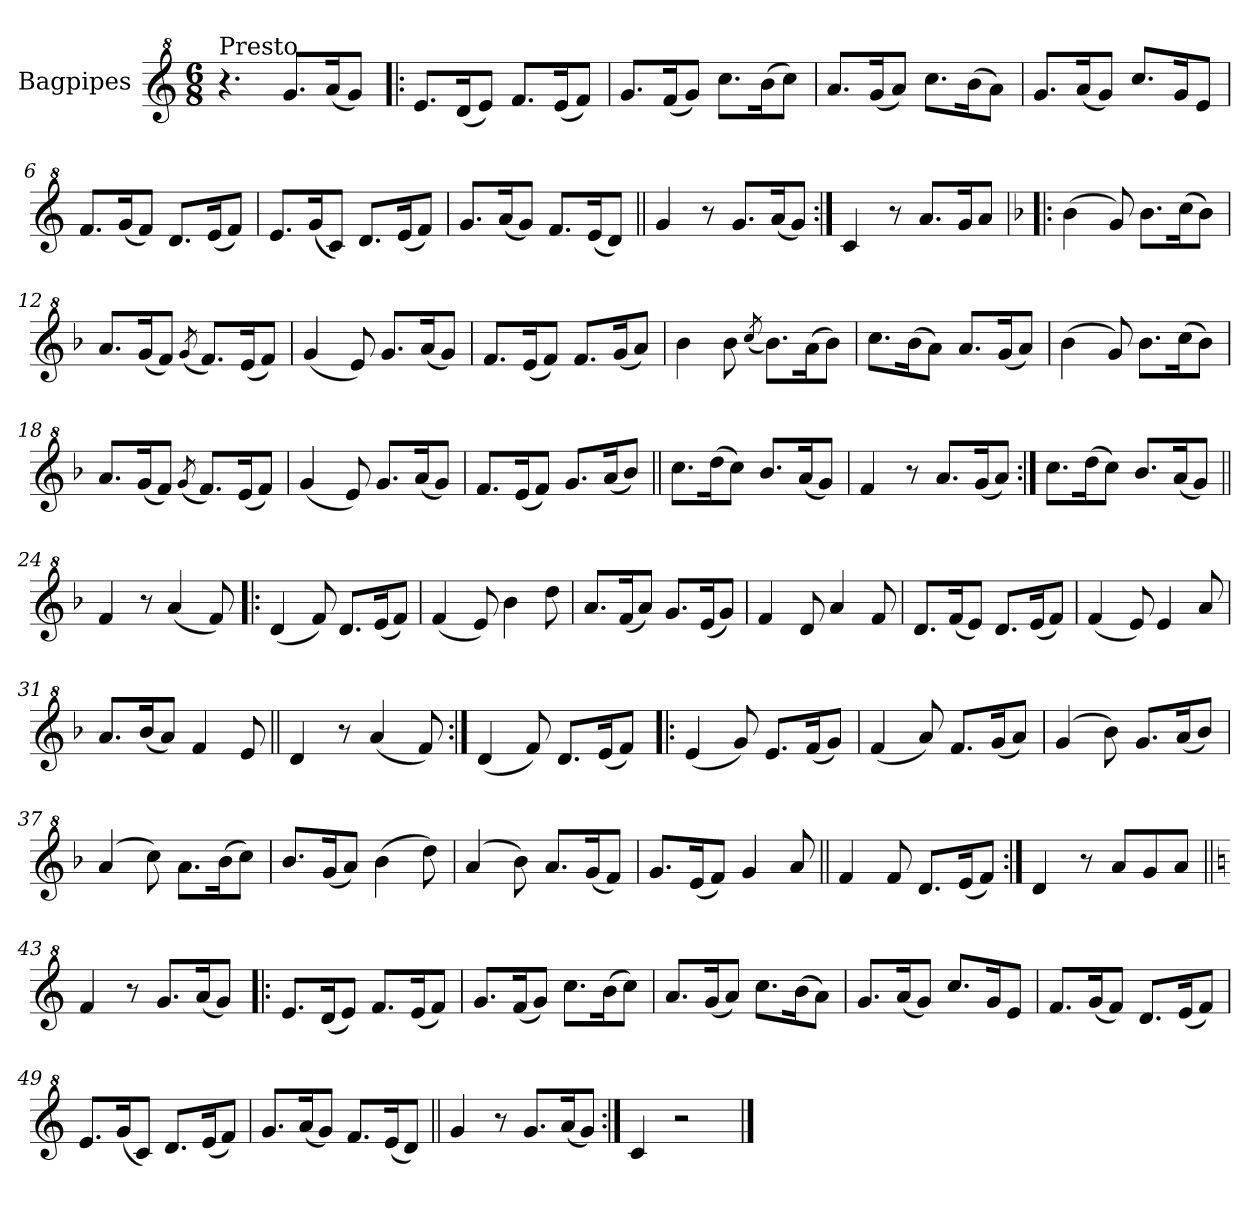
**kern
*part1
*staff1
*I"Bagpipes
*I'Bag
*clefG^2
*k[]
*C:
*M6/8
=1
!LO:TX:a:t=Presto
4.r
8.gg/L
(16aa/K
8gg/J)
=2!|:
8.ee/L
(16dd/K
8ee/J)
8.ff/L
(16ee/K
8ff/J)
=3
8.gg/L
(16ff/K
8gg/J)
8.ccc\L
(16bb\K
8ccc\J)
=4
8.aa/L
(16gg/K
8aa/J)
8.ccc\L
(16bb\K
8aa\J)
=5
8.gg/L
(16aa/K
8gg/J)
8.ccc/L
16gg/K
8ee/J
=6
8.ff/L
(16gg/K
8ff/J)
8.dd/L
(16ee/K
8ff/J)
!!LO:LB:g=z
=7
8.ee/L
(16gg/K
8cc/J)
8.dd/L
(16ee/K
8ff/J)
=8
8.gg/L
(16aa/K
8gg/J)
8.ff/L
(16ee/K
8dd/J)
=9||
4gg/
8r
8.gg/L
(16aa/K
8gg/J)
=10:|!
4cc/
8r
8.aa/L
16gg/K
8aa/J
=11!|:
*k[b-]
*F:
(4bb-\
8gg/)
8.bb-\L
(16ccc\K
8bb-\J)
=12
8.aa/L
(16gg/K
8ff/J)
(8qgg/
8.ff/L)
(16ee/K
8ff/J)
!!LO:LB:g=z
=13
(4gg/
8ee/)
8.gg/L
(16aa/K
8gg/J)
=14
8.ff/L
(16ee/K
8ff/J)
8.ff/L
(16gg/K
8aa/J)
=15
4bb-\
8bb-\
(8qccc/
8.bb-\L)
(16aa\K
8bb-\J)
=16
8.ccc\L
(16bb-\K
8aa\J)
8.aa/L
(16gg/K
8aa/J)
=17
(4bb-\
8gg/)
8.bb-\L
(16ccc\K
8bb-\J)
=18
8.aa/L
(16gg/K
8ff/J)
(8qgg/
8.ff/L)
(16ee/K
8ff/J)
!!LO:LB:g=z
=19
(4gg/
8ee/)
8.gg/L
(16aa/K
8gg/J)
=20
8.ff/L
(16ee/K
8ff/J)
8.gg/L
(16aa/K
8bb-/J)
=21||
8.ccc\L
(16ddd\K
8ccc\J)
8.bb-/L
(16aa/K
8gg/J)
=22
4ff/
8r
8.aa/L
(16gg/K
8aa/J)
=23:|!
8.ccc\L
(16ddd\K
8ccc\J)
8.bb-/L
(16aa/K
8gg/J)
=24||
4ff/
8r
(4aa/
8ff/)
=25!|:
(4dd/
8ff/)
8.dd/L
(16ee/K
8ff/J)
!!LO:LB:g=z
=26
(4ff/
8ee/)
4bb-\
8ddd\
=27
8.aa/L
(16ff/K
8aa/J)
8.gg/L
(16ee/K
8gg/J)
=28
4ff/
8dd/
4aa/
8ff/
=29
8.dd/L
(16ff/K
8ee/J)
8.dd/L
(16ee/K
8ff/J)
=30
(4ff/
8ee/)
4ee/
8aa/
=31
8.aa/L
(16bb-/K
8aa/J)
4ff/
8ee/
=32||
4dd/
8r
(4aa/
8ff/)
!!LO:LB:g=z
=33:|!
(4dd/
8ff/)
8.dd/L
(16ee/K
8ff/J)
=34!|:
(4ee/
8gg/)
8.ee/L
(16ff/K
8gg/J)
=35
(4ff/
8aa/)
8.ff/L
(16gg/K
8aa/J)
=36
(4gg/
8bb-\)
8.gg/L
(16aa/K
8bb-/J)
=37
(4aa/
8ccc\)
8.aa\L
(16bb-\K
8ccc\J)
=38
8.bb-/L
(16gg/K
8aa/J)
(4bb-\
8ddd\)
=39
(4aa/
8bb-\)
8.aa/L
(16gg/K
8ff/J)
!!LO:LB:g=z
=40
8.gg/L
(16ee/K
8ff/J)
4gg/
8aa/
=41||
4ff/
8ff/
8.dd/L
(16ee/K
8ff/J)
=42:|!
4dd/
8r
8aa/L
8gg/
8aa/J
=43||
*k[]
*C:
4ff/
8r
8.gg/L
(16aa/K
8gg/J)
=44!|:
8.ee/L
(16dd/K
8ee/J)
8.ff/L
(16ee/K
8ff/J)
=45
8.gg/L
(16ff/K
8gg/J)
8.ccc\L
(16bb\K
8ccc\J)
=46
8.aa/L
(16gg/K
8aa/J)
8.ccc\L
(16bb\K
8aa\J)
!!LO:LB:g=z
=47
8.gg/L
(16aa/K
8gg/J)
8.ccc/L
16gg/K
8ee/J
=48
8.ff/L
(16gg/K
8ff/J)
8.dd/L
(16ee/K
8ff/J)
=49
8.ee/L
(16gg/K
8cc/J)
8.dd/L
(16ee/K
8ff/J)
=50
8.gg/L
(16aa/K
8gg/J)
8.ff/L
(16ee/K
8dd/J)
=51||
4gg/
8r
8.gg/L
(16aa/K
8gg/J)
=52:|!
4cc/
2r
==
*-
